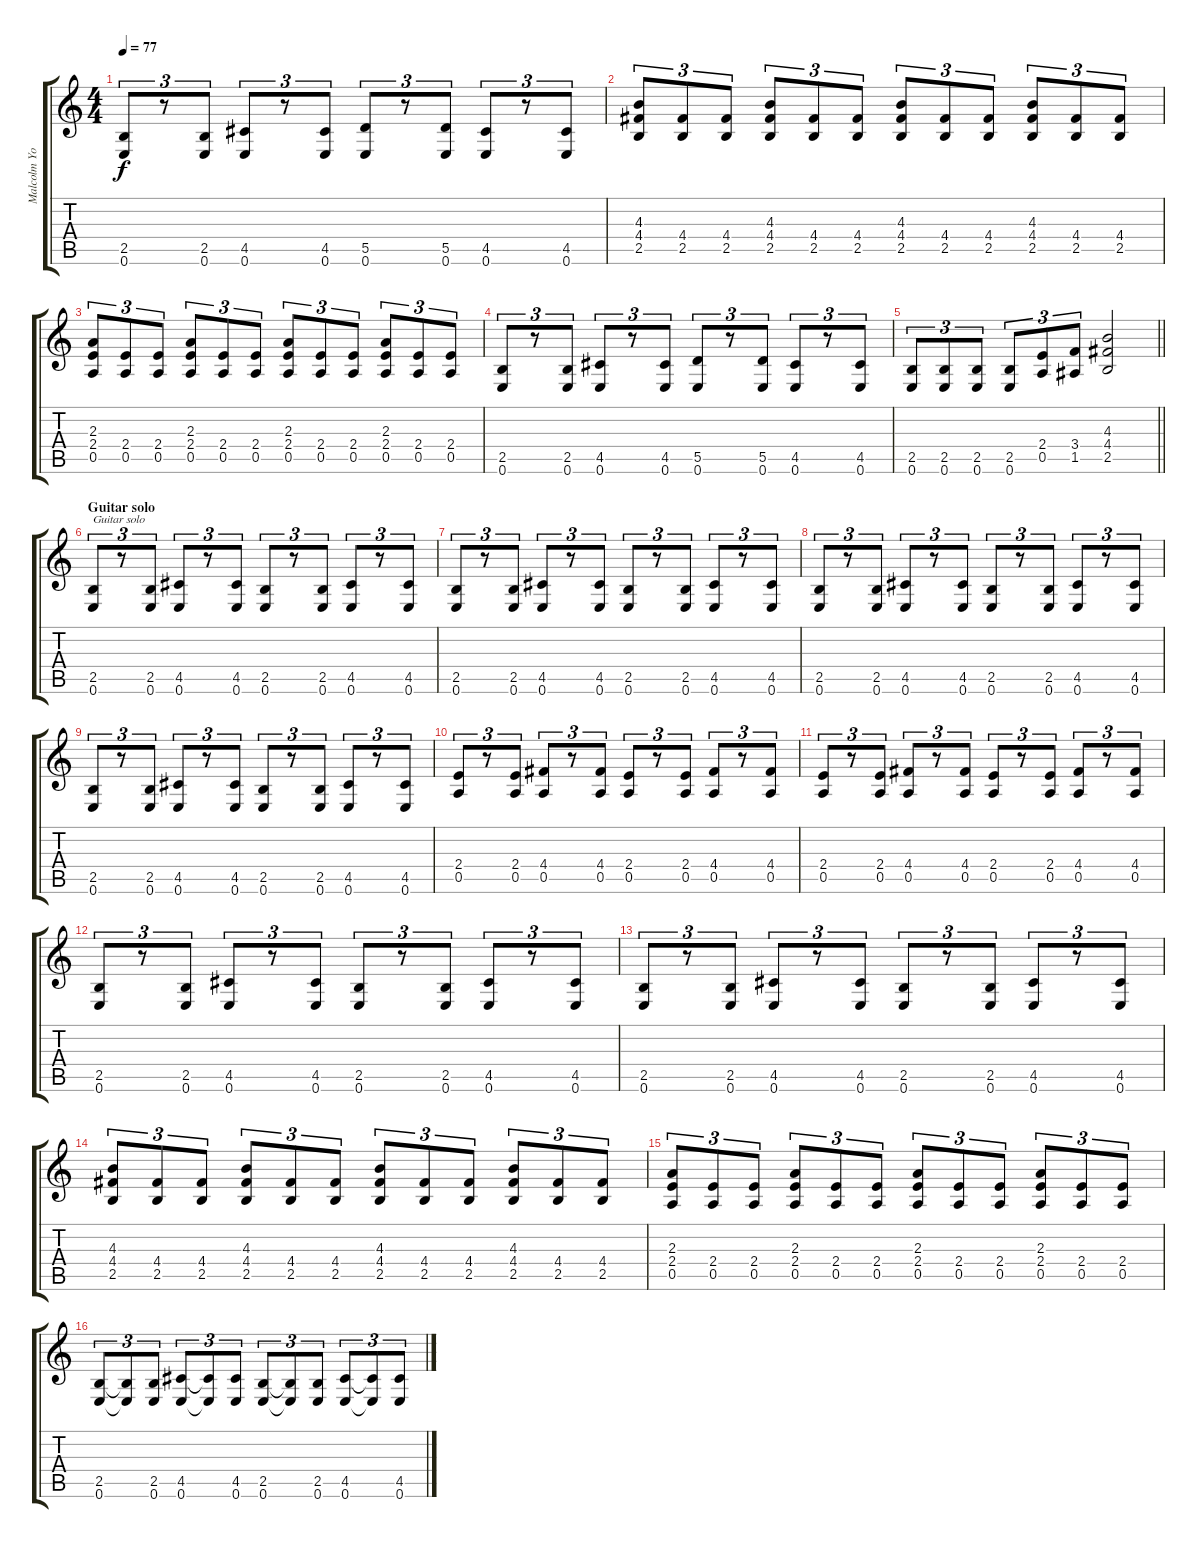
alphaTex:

\track ("Malcolm Young" "Malcolm Yo") {instrument overdrivenguitar}
\staff {score tabs}
\tuning (E4 B3 G3 D3 A2 E2) {hide}
\ts (4 4)
\tempo 77
\clef g2
\ks c
(2.5 0.6).8{tu (3 2) dy f} r.8{tu (3 2)} (2.5 0.6).8{tu (3 2)} (4.5 0.6).8{tu (3 2)} r.8{tu (3 2)} (4.5 0.6).8{tu (3 2)} (5.5 0.6).8{tu (3 2)} r.8{tu (3 2)} (5.5 0.6).8{tu (3 2)} (4.5 0.6).8{tu (3 2)} r.8{tu (3 2)} (4.5 0.6).8{tu (3 2)} |
(4.3 4.4 2.5).8{tu (3 2)} (4.4 2.5).8{tu (3 2)} (4.4 2.5).8{tu (3 2)} (4.3 4.4 2.5).8{tu (3 2)} (4.4 2.5).8{tu (3 2)} (4.4 2.5).8{tu (3 2)} (4.3 4.4 2.5).8{tu (3 2)} (4.4 2.5).8{tu (3 2)} (4.4 2.5).8{tu (3 2)} (4.3 4.4 2.5).8{tu (3 2)} (4.4 2.5).8{tu (3 2)} (4.4 2.5).8{tu (3 2)} |
(2.3 2.4 0.5).8{tu (3 2)} (2.4 0.5).8{tu (3 2)} (2.4 0.5).8{tu (3 2)} (2.3 2.4 0.5).8{tu (3 2)} (2.4 0.5).8{tu (3 2)} (2.4 0.5).8{tu (3 2)} (2.3 2.4 0.5).8{tu (3 2)} (2.4 0.5).8{tu (3 2)} (2.4 0.5).8{tu (3 2)} (2.3 2.4 0.5).8{tu (3 2)} (2.4 0.5).8{tu (3 2)} (2.4 0.5).8{tu (3 2)} |
(2.5 0.6).8{tu (3 2)} r.8{tu (3 2)} (2.5 0.6).8{tu (3 2)} (4.5 0.6).8{tu (3 2)} r.8{tu (3 2)} (4.5 0.6).8{tu (3 2)} (5.5 0.6).8{tu (3 2)} r.8{tu (3 2)} (5.5 0.6).8{tu (3 2)} (4.5 0.6).8{tu (3 2)} r.8{tu (3 2)} (4.5 0.6).8{tu (3 2)} |
\barLineRight lightlight
(2.5 0.6).8{tu (3 2)} (2.5 0.6).8{tu (3 2)} (2.5 0.6).8{tu (3 2)} (2.5 0.6).8{tu (3 2)} (2.4 0.5).8{tu (3 2)} (3.4 1.5).8{tu (3 2)} (4.3 4.4 2.5).2 |
\section ("" "Guitar solo")
(2.5 0.6).8{tu (3 2) txt "Guitar solo"} r.8{tu (3 2)} (2.5 0.6).8{tu (3 2)} (4.5 0.6).8{tu (3 2)} r.8{tu (3 2)} (4.5 0.6).8{tu (3 2)} (2.5 0.6).8{tu (3 2)} r.8{tu (3 2)} (2.5 0.6).8{tu (3 2)} (4.5 0.6).8{tu (3 2)} r.8{tu (3 2)} (4.5 0.6).8{tu (3 2)} |
(2.5 0.6).8{tu (3 2)} r.8{tu (3 2)} (2.5 0.6).8{tu (3 2)} (4.5 0.6).8{tu (3 2)} r.8{tu (3 2)} (4.5 0.6).8{tu (3 2)} (2.5 0.6).8{tu (3 2)} r.8{tu (3 2)} (2.5 0.6).8{tu (3 2)} (4.5 0.6).8{tu (3 2)} r.8{tu (3 2)} (4.5 0.6).8{tu (3 2)} |
(2.5 0.6).8{tu (3 2)} r.8{tu (3 2)} (2.5 0.6).8{tu (3 2)} (4.5 0.6).8{tu (3 2)} r.8{tu (3 2)} (4.5 0.6).8{tu (3 2)} (2.5 0.6).8{tu (3 2)} r.8{tu (3 2)} (2.5 0.6).8{tu (3 2)} (4.5 0.6).8{tu (3 2)} r.8{tu (3 2)} (4.5 0.6).8{tu (3 2)} |
(2.5 0.6).8{tu (3 2)} r.8{tu (3 2)} (2.5 0.6).8{tu (3 2)} (4.5 0.6).8{tu (3 2)} r.8{tu (3 2)} (4.5 0.6).8{tu (3 2)} (2.5 0.6).8{tu (3 2)} r.8{tu (3 2)} (2.5 0.6).8{tu (3 2)} (4.5 0.6).8{tu (3 2)} r.8{tu (3 2)} (4.5 0.6).8{tu (3 2)} |
(2.4 0.5).8{tu (3 2)} r.8{tu (3 2)} (2.4 0.5).8{tu (3 2)} (4.4 0.5).8{tu (3 2)} r.8{tu (3 2)} (4.4 0.5).8{tu (3 2)} (2.4 0.5).8{tu (3 2)} r.8{tu (3 2)} (2.4 0.5).8{tu (3 2)} (4.4 0.5).8{tu (3 2)} r.8{tu (3 2)} (4.4 0.5).8{tu (3 2)} |
(2.4 0.5).8{tu (3 2)} r.8{tu (3 2)} (2.4 0.5).8{tu (3 2)} (4.4 0.5).8{tu (3 2)} r.8{tu (3 2)} (4.4 0.5).8{tu (3 2)} (2.4 0.5).8{tu (3 2)} r.8{tu (3 2)} (2.4 0.5).8{tu (3 2)} (4.4 0.5).8{tu (3 2)} r.8{tu (3 2)} (4.4 0.5).8{tu (3 2)} |
(2.5 0.6).8{tu (3 2)} r.8{tu (3 2)} (2.5 0.6).8{tu (3 2)} (4.5 0.6).8{tu (3 2)} r.8{tu (3 2)} (4.5 0.6).8{tu (3 2)} (2.5 0.6).8{tu (3 2)} r.8{tu (3 2)} (2.5 0.6).8{tu (3 2)} (4.5 0.6).8{tu (3 2)} r.8{tu (3 2)} (4.5 0.6).8{tu (3 2)} |
(2.5 0.6).8{tu (3 2)} r.8{tu (3 2)} (2.5 0.6).8{tu (3 2)} (4.5 0.6).8{tu (3 2)} r.8{tu (3 2)} (4.5 0.6).8{tu (3 2)} (2.5 0.6).8{tu (3 2)} r.8{tu (3 2)} (2.5 0.6).8{tu (3 2)} (4.5 0.6).8{tu (3 2)} r.8{tu (3 2)} (4.5 0.6).8{tu (3 2)} |
(4.3 4.4 2.5).8{tu (3 2)} (4.4 2.5).8{tu (3 2)} (4.4 2.5).8{tu (3 2)} (4.3 4.4 2.5).8{tu (3 2)} (4.4 2.5).8{tu (3 2)} (4.4 2.5).8{tu (3 2)} (4.3 4.4 2.5).8{tu (3 2)} (4.4 2.5).8{tu (3 2)} (4.4 2.5).8{tu (3 2)} (4.3 4.4 2.5).8{tu (3 2)} (4.4 2.5).8{tu (3 2)} (4.4 2.5).8{tu (3 2)} |
(2.3 2.4 0.5).8{tu (3 2)} (2.4 0.5).8{tu (3 2)} (2.4 0.5).8{tu (3 2)} (2.3 2.4 0.5).8{tu (3 2)} (2.4 0.5).8{tu (3 2)} (2.4 0.5).8{tu (3 2)} (2.3 2.4 0.5).8{tu (3 2)} (2.4 0.5).8{tu (3 2)} (2.4 0.5).8{tu (3 2)} (2.3 2.4 0.5).8{tu (3 2)} (2.4 0.5).8{tu (3 2)} (2.4 0.5).8{tu (3 2)} |
(2.5 0.6).8{tu (3 2)} (2.5{t} 0.6{t}).8{tu (3 2)} (2.5 0.6).8{tu (3 2)} (4.5 0.6).8{tu (3 2)} (4.5{t} 0.6{t}).8{tu (3 2)} (4.5 0.6).8{tu (3 2)} (2.5 0.6).8{tu (3 2)} (2.5{t} 0.6{t}).8{tu (3 2)} (2.5 0.6).8{tu (3 2)} (4.5 0.6).8{tu (3 2)} (4.5{t} 0.6{t}).8{tu (3 2)} (4.5 0.6).8{tu (3 2)}
